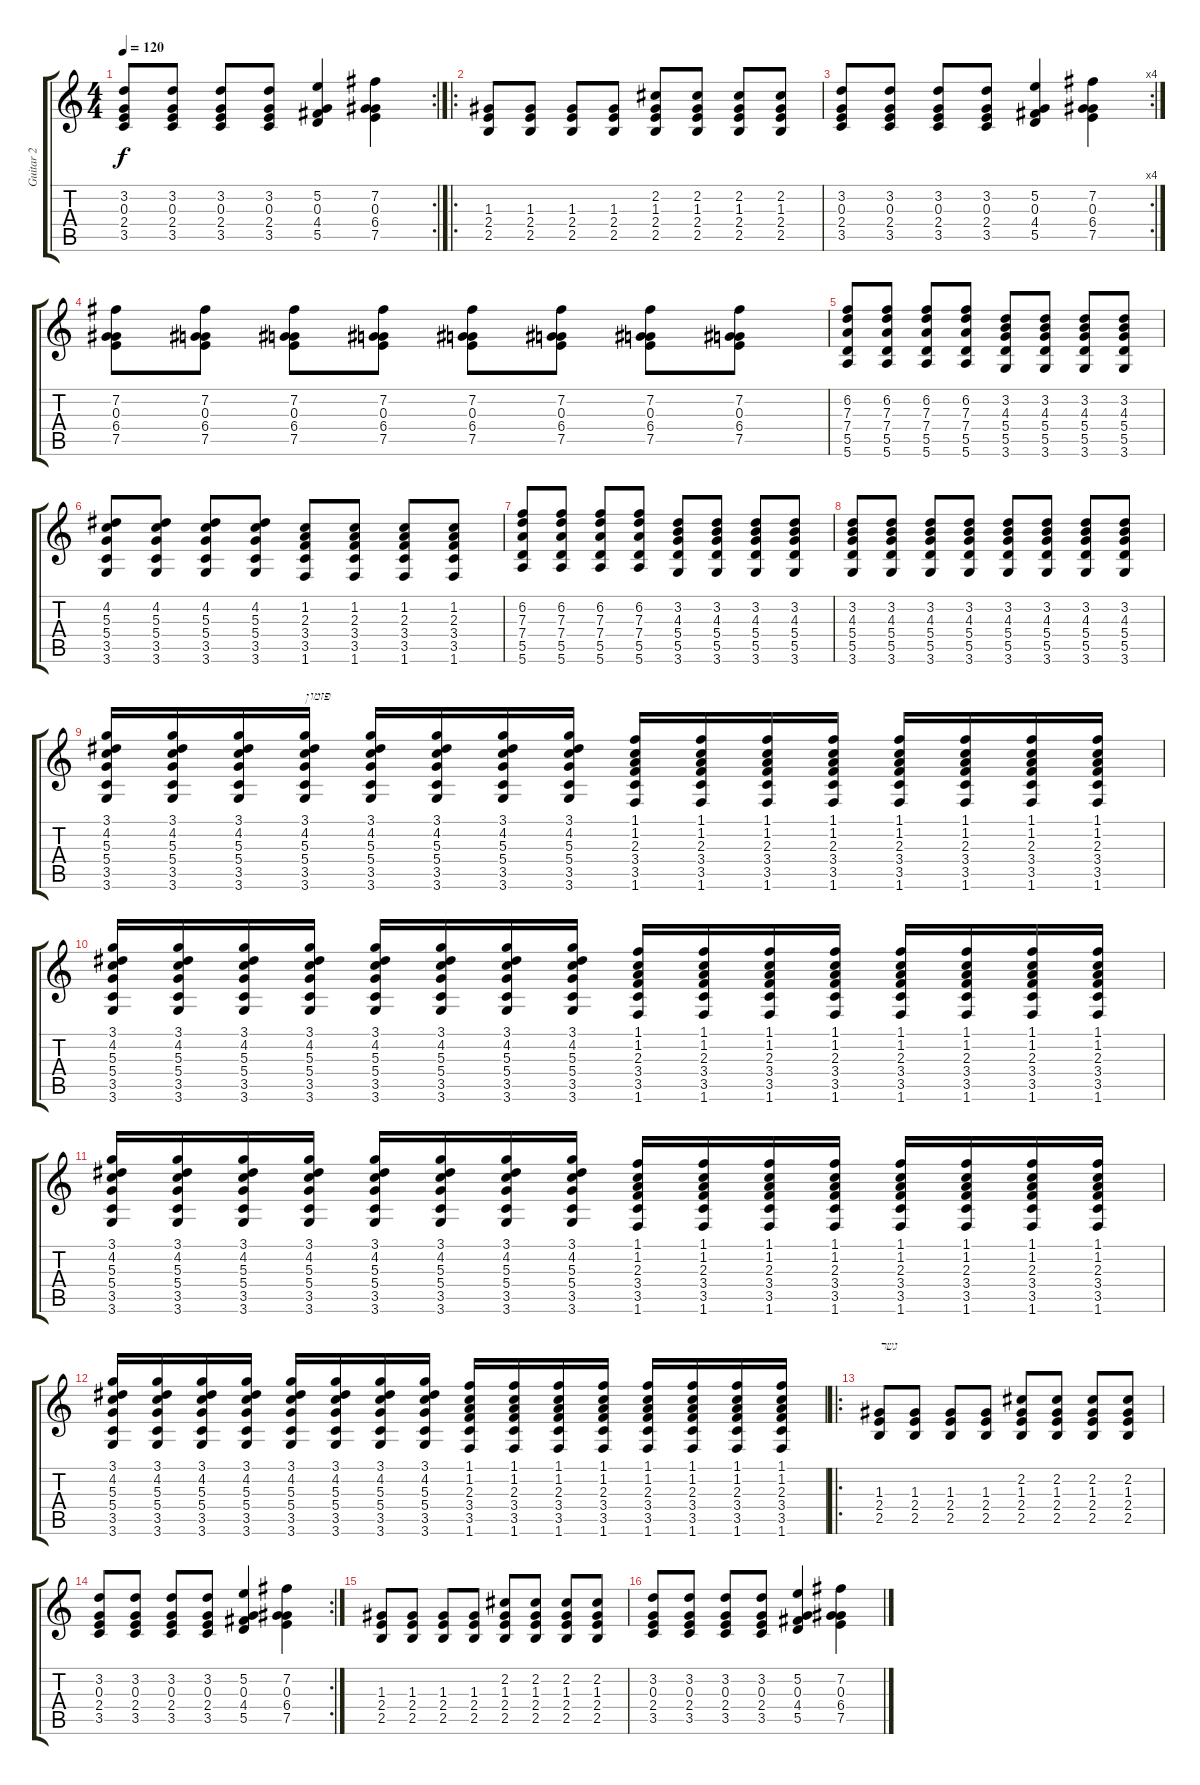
\track ("Guitar 2" "Guitar 2") {instrument electricguitarjazz}
\staff {score tabs}
\tuning (E4 B3 G3 D3 A2 E2) {hide}
\rc 2
\ts (4 4)
\tempo 120
\clef g2
\ks c
(3.2 0.3 2.4 3.5).8{dy f} (3.2 0.3 2.4 3.5).8 (3.2 0.3 2.4 3.5).8 (3.2 0.3 2.4 3.5).8 (5.2 0.3 4.4 5.5).4 (7.2 0.3 6.4 7.5).4 |
\ro
(1.3 2.4 2.5).8 (1.3 2.4 2.5).8 (1.3 2.4 2.5).8 (1.3 2.4 2.5).8 (2.2 1.3 2.4 2.5).8 (2.2 1.3 2.4 2.5).8 (2.2 1.3 2.4 2.5).8 (2.2 1.3 2.4 2.5).8 |
\rc 4
(3.2 0.3 2.4 3.5).8 (3.2 0.3 2.4 3.5).8 (3.2 0.3 2.4 3.5).8 (3.2 0.3 2.4 3.5).8 (5.2 0.3 4.4 5.5).4 (7.2 0.3 6.4 7.5).4 |
(7.2 0.3 6.4 7.5).8 (7.2 0.3 6.4 7.5).8 (7.2 0.3 6.4 7.5).8 (7.2 0.3 6.4 7.5).8 (7.2 0.3 6.4 7.5).8 (7.2 0.3 6.4 7.5).8 (7.2 0.3 6.4 7.5).8 (7.2 0.3 6.4 7.5).8 |
(6.2 7.3 7.4 5.5 5.6).8 (6.2 7.3 7.4 5.5 5.6).8 (6.2 7.3 7.4 5.5 5.6).8 (6.2 7.3 7.4 5.5 5.6).8 (3.2 4.3 5.4 5.5 3.6).8 (3.2 4.3 5.4 5.5 3.6).8 (3.2 4.3 5.4 5.5 3.6).8 (3.2 4.3 5.4 5.5 3.6).8 |
(4.2 5.3 5.4 3.5 3.6).8 (4.2 5.3 5.4 3.5 3.6).8 (4.2 5.3 5.4 3.5 3.6).8 (4.2 5.3 5.4 3.5 3.6).8 (1.2 2.3 3.4 3.5 1.6).8 (1.2 2.3 3.4 3.5 1.6).8 (1.2 2.3 3.4 3.5 1.6).8 (1.2 2.3 3.4 3.5 1.6).8 |
(6.2 7.3 7.4 5.5 5.6).8 (6.2 7.3 7.4 5.5 5.6).8 (6.2 7.3 7.4 5.5 5.6).8 (6.2 7.3 7.4 5.5 5.6).8 (3.2 4.3 5.4 5.5 3.6).8 (3.2 4.3 5.4 5.5 3.6).8 (3.2 4.3 5.4 5.5 3.6).8 (3.2 4.3 5.4 5.5 3.6).8 |
(3.2 4.3 5.4 5.5 3.6).8 (3.2 4.3 5.4 5.5 3.6).8 (3.2 4.3 5.4 5.5 3.6).8 (3.2 4.3 5.4 5.5 3.6).8 (3.2 4.3 5.4 5.5 3.6).8 (3.2 4.3 5.4 5.5 3.6).8 (3.2 4.3 5.4 5.5 3.6).8 (3.2 4.3 5.4 5.5 3.6).8 |
(3.1 4.2 5.3 5.4 3.5 3.6).16 (3.1 4.2 5.3 5.4 3.5 3.6).16 (3.1 4.2 5.3 5.4 3.5 3.6).16 (3.1 4.2 5.3 5.4 3.5 3.6).16{txt "פזמון"} (3.1 4.2 5.3 5.4 3.5 3.6).16 (3.1 4.2 5.3 5.4 3.5 3.6).16 (3.1 4.2 5.3 5.4 3.5 3.6).16 (3.1 4.2 5.3 5.4 3.5 3.6).16 (1.1 1.2 2.3 3.4 3.5 1.6).16 (1.1 1.2 2.3 3.4 3.5 1.6).16 (1.1 1.2 2.3 3.4 3.5 1.6).16 (1.1 1.2 2.3 3.4 3.5 1.6).16 (1.1 1.2 2.3 3.4 3.5 1.6).16 (1.1 1.2 2.3 3.4 3.5 1.6).16 (1.1 1.2 2.3 3.4 3.5 1.6).16 (1.1 1.2 2.3 3.4 3.5 1.6).16 |
(3.1 4.2 5.3 5.4 3.5 3.6).16 (3.1 4.2 5.3 5.4 3.5 3.6).16 (3.1 4.2 5.3 5.4 3.5 3.6).16 (3.1 4.2 5.3 5.4 3.5 3.6).16 (3.1 4.2 5.3 5.4 3.5 3.6).16 (3.1 4.2 5.3 5.4 3.5 3.6).16 (3.1 4.2 5.3 5.4 3.5 3.6).16 (3.1 4.2 5.3 5.4 3.5 3.6).16 (1.1 1.2 2.3 3.4 3.5 1.6).16 (1.1 1.2 2.3 3.4 3.5 1.6).16 (1.1 1.2 2.3 3.4 3.5 1.6).16 (1.1 1.2 2.3 3.4 3.5 1.6).16 (1.1 1.2 2.3 3.4 3.5 1.6).16 (1.1 1.2 2.3 3.4 3.5 1.6).16 (1.1 1.2 2.3 3.4 3.5 1.6).16 (1.1 1.2 2.3 3.4 3.5 1.6).16 |
(3.1 4.2 5.3 5.4 3.5 3.6).16 (3.1 4.2 5.3 5.4 3.5 3.6).16 (3.1 4.2 5.3 5.4 3.5 3.6).16 (3.1 4.2 5.3 5.4 3.5 3.6).16 (3.1 4.2 5.3 5.4 3.5 3.6).16 (3.1 4.2 5.3 5.4 3.5 3.6).16 (3.1 4.2 5.3 5.4 3.5 3.6).16 (3.1 4.2 5.3 5.4 3.5 3.6).16 (1.1 1.2 2.3 3.4 3.5 1.6).16 (1.1 1.2 2.3 3.4 3.5 1.6).16 (1.1 1.2 2.3 3.4 3.5 1.6).16 (1.1 1.2 2.3 3.4 3.5 1.6).16 (1.1 1.2 2.3 3.4 3.5 1.6).16 (1.1 1.2 2.3 3.4 3.5 1.6).16 (1.1 1.2 2.3 3.4 3.5 1.6).16 (1.1 1.2 2.3 3.4 3.5 1.6).16 |
(3.1 4.2 5.3 5.4 3.5 3.6).16 (3.1 4.2 5.3 5.4 3.5 3.6).16 (3.1 4.2 5.3 5.4 3.5 3.6).16 (3.1 4.2 5.3 5.4 3.5 3.6).16 (3.1 4.2 5.3 5.4 3.5 3.6).16 (3.1 4.2 5.3 5.4 3.5 3.6).16 (3.1 4.2 5.3 5.4 3.5 3.6).16 (3.1 4.2 5.3 5.4 3.5 3.6).16 (1.1 1.2 2.3 3.4 3.5 1.6).16 (1.1 1.2 2.3 3.4 3.5 1.6).16 (1.1 1.2 2.3 3.4 3.5 1.6).16 (1.1 1.2 2.3 3.4 3.5 1.6).16 (1.1 1.2 2.3 3.4 3.5 1.6).16 (1.1 1.2 2.3 3.4 3.5 1.6).16 (1.1 1.2 2.3 3.4 3.5 1.6).16 (1.1 1.2 2.3 3.4 3.5 1.6).16 |
\ro
(1.3 2.4 2.5).8{txt "גשר"} (1.3 2.4 2.5).8 (1.3 2.4 2.5).8 (1.3 2.4 2.5).8 (2.2 1.3 2.4 2.5).8 (2.2 1.3 2.4 2.5).8 (2.2 1.3 2.4 2.5).8 (2.2 1.3 2.4 2.5).8 |
\rc 2
(3.2 0.3 2.4 3.5).8 (3.2 0.3 2.4 3.5).8 (3.2 0.3 2.4 3.5).8 (3.2 0.3 2.4 3.5).8 (5.2 0.3 4.4 5.5).4 (7.2 0.3 6.4 7.5).4 |
(1.3 2.4 2.5).8 (1.3 2.4 2.5).8 (1.3 2.4 2.5).8 (1.3 2.4 2.5).8 (2.2 1.3 2.4 2.5).8 (2.2 1.3 2.4 2.5).8 (2.2 1.3 2.4 2.5).8 (2.2 1.3 2.4 2.5).8 |
(3.2 0.3 2.4 3.5).8 (3.2 0.3 2.4 3.5).8 (3.2 0.3 2.4 3.5).8 (3.2 0.3 2.4 3.5).8 (5.2 0.3 4.4 5.5).4 (7.2 0.3 6.4 7.5).4
